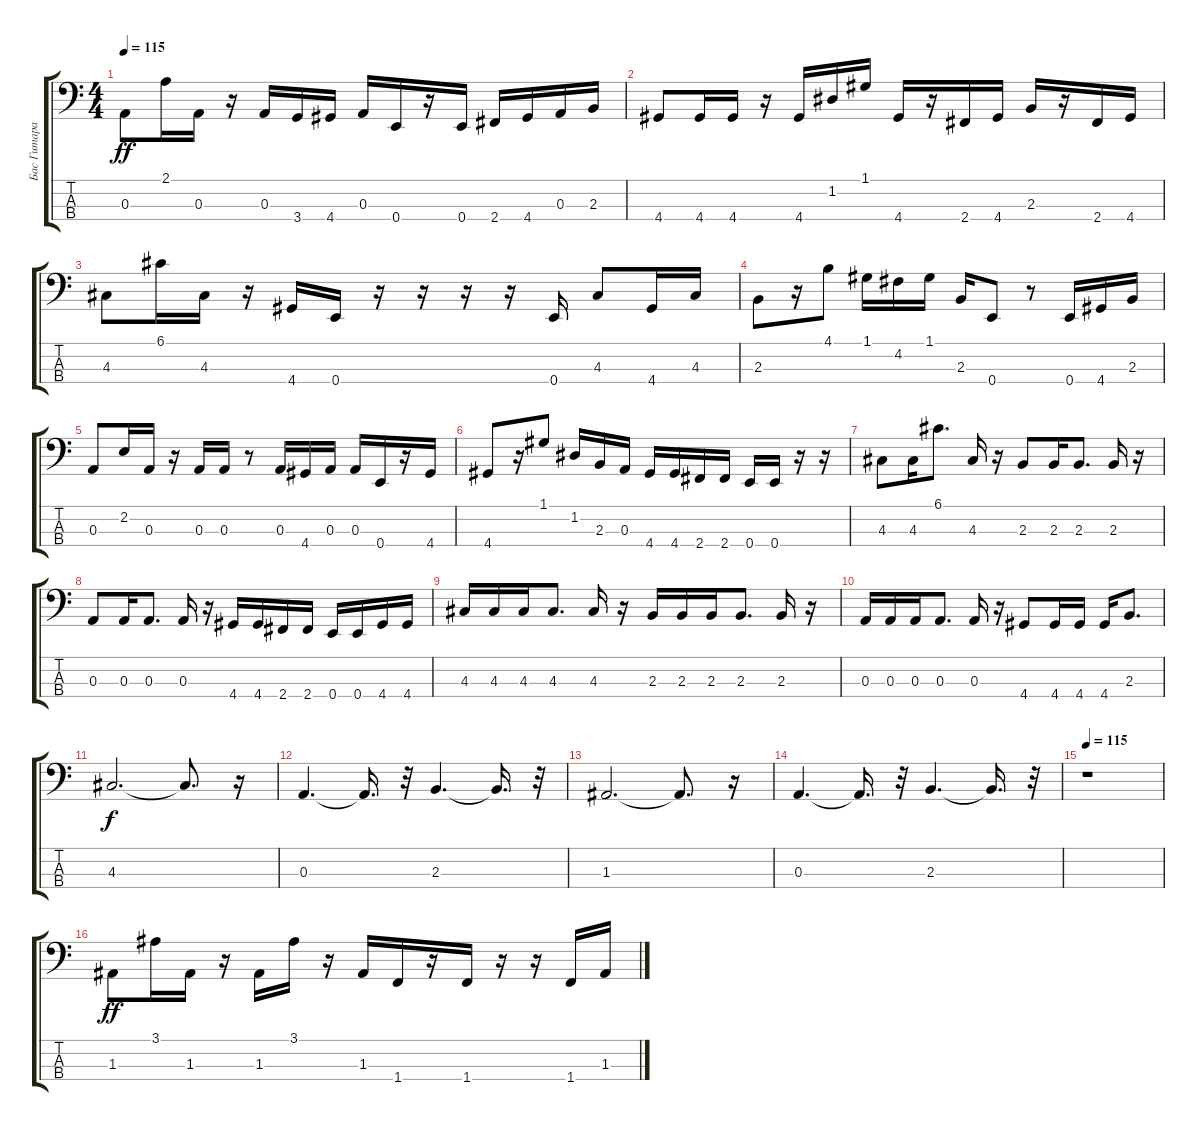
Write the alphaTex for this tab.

\track ("Бас Гитара" "Бас Гитара") {instrument synthbass1}
\staff {score tabs}
\tuning (G2 D2 A1 E1) {hide}
\ts (4 4)
\tempo 115
\clef f4
\ks c
0.3.8{dy ff} 2.1.16 0.3.16 r.16 0.3.16 3.4.16 4.4.16 0.3.16 0.4.16 r.16 0.4.16 2.4.16 4.4.16 0.3.16 2.3.16 |
4.4.8 4.4.16 4.4.16 r.16 4.4.16 1.2.16 1.1.16 4.4.16 r.16 2.4.16 4.4.16 2.3.16 r.16 2.4.16 4.4.16 |
4.3.8 6.1.16 4.3.16 r.16 4.4.16 0.4.16 r.16 r.16 r.16 r.16 0.4.16 4.3.8 4.4.16 4.3.16 |
2.3.8 r.16 4.1.8 1.1.16 4.2.16 1.1.16 2.3.16 0.4.8 r.8 0.4.16 4.4.16 2.3.16 |
0.3.8 2.2.16 0.3.16 r.16 0.3.16 0.3.16 r.8 0.3.16 4.4.16 0.3.16 0.3.16 0.4.16 r.16 4.4.16 |
4.4.8 r.16 1.1.8 1.2.16 2.3.16 0.3.16 4.4.16 4.4.16 2.4.16 2.4.16 0.4.16 0.4.16 r.16 r.16 |
4.3.8 4.3.16 6.1.8{d} 4.3.16 r.16 2.3.8 2.3.16 2.3.8{d} 2.3.16 r.16 |
0.3.8 0.3.16 0.3.8{d} 0.3.16 r.16 4.4.16 4.4.16 2.4.16 2.4.16 0.4.16 0.4.16 4.4.16 4.4.16 |
4.3.16 4.3.16 4.3.16 4.3.8{d} 4.3.16 r.16 2.3.16 2.3.16 2.3.16 2.3.8{d} 2.3.16 r.16 |
0.3.16 0.3.16 0.3.16 0.3.8{d} 0.3.16 r.16 4.4.8 4.4.16 4.4.16 4.4.16 2.3.8{d} |
4.3.2{d dy f} 4.3{t}.8{d} r.16 |
0.3.4{d} 0.3{t}.16{d} r.32 2.3.4{d} 2.3{t}.16{d} r.32 |
1.3.2{d} 1.3{t}.8{d} r.16 |
0.3.4{d} 0.3{t}.16{d} r.32 2.3.4{d} 2.3{t}.16{d} r.32 |
\tempo 115
r.1 |
1.3.8{dy ff} 3.1.16 1.3.16 r.16 1.3.16 3.1.16 r.16 1.3.16 1.4.16 r.16 1.4.16 r.16 r.16 1.4.16 1.3.16
